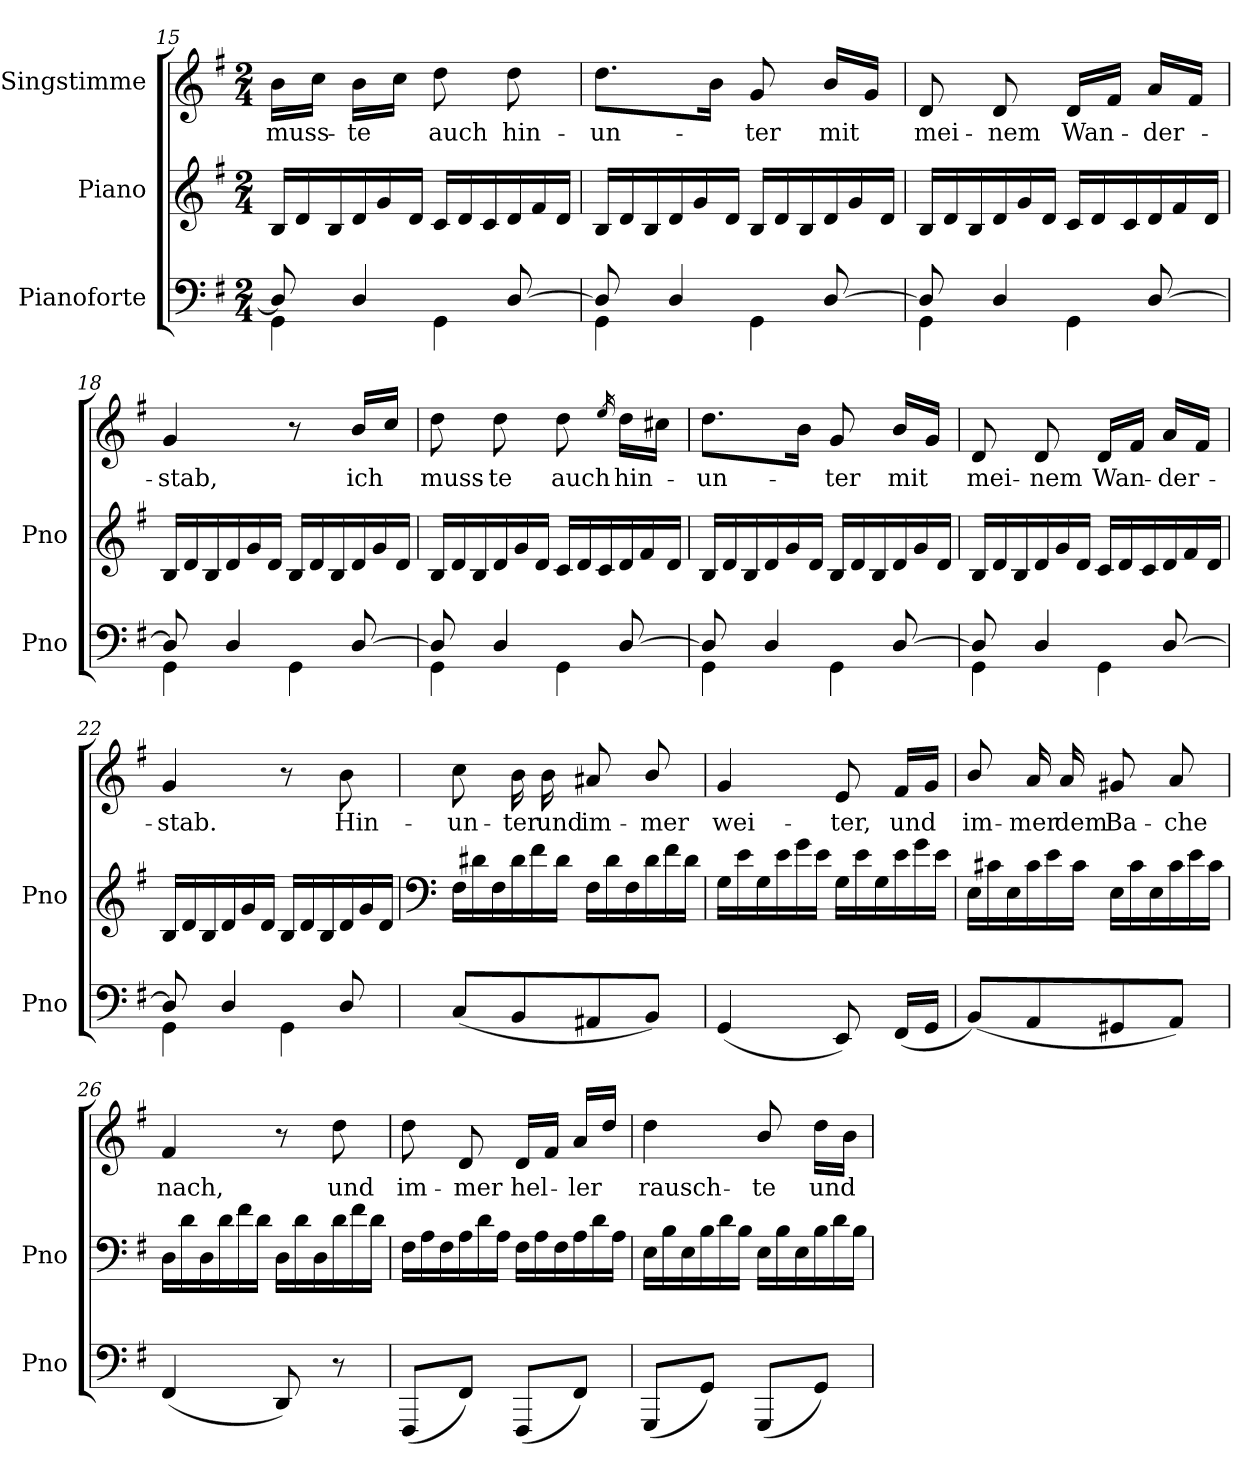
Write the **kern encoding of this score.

**kern	**kern	**kern	**text
*part3	*part2	*part1	*part1
*staff3	*staff2	*staff1	*staff1
*I"Pianoforte	*I"Piano	*I"Singstimme	*
*I'Pno	*I'Pno	*	*
*clefF4	*clefG2	*clefG2	*
*k[f#]	*k[f#]	*k[f#]	*
*M2/4	*M2/4	*M2/4	*
=15	=15	=15	=15
*^	*	*	*
*	*	*Xtuplet	*	*
8D/]	4GG\	24B/LL	16b\LL	muss-
.	.	24d/	.	.
.	.	.	16cc\JJ	.
.	.	24B/	.	.
4D/	.	24d/	16b\LL	-te
.	.	24g/	.	.
.	.	.	16cc\JJ	.
.	.	24d/JJ	.	.
.	4GG\	24c/LL	8dd\	auch
.	.	24d/	.	.
.	.	24c/	.	.
[8D/	.	24d/	8dd\	hin-
.	.	24f#/	.	.
.	.	24d/JJ	.	.
=16	=16	=16	=16	=16
8D/]	4GG\	24B/LL	8.dd\L	-un-
.	.	24d/	.	.
.	.	24B/	.	.
4D/	.	24d/	.	.
.	.	24g/	.	.
.	.	.	16b\Jk	.
.	.	24d/JJ	.	.
.	4GG\	24B/LL	8g/	-ter
.	.	24d/	.	.
.	.	24B/	.	.
[8D/	.	24d/	16b/LL	mit
.	.	24g/	.	.
.	.	.	16g/JJ	.
.	.	24d/JJ	.	.
=17	=17	=17	=17	=17
8D/]	4GG\	24B/LL	8d/	mei-
.	.	24d/	.	.
.	.	24B/	.	.
4D/	.	24d/	8d/	-nem
.	.	24g/	.	.
.	.	24d/JJ	.	.
.	4GG\	24c/LL	16d/LL	Wan-
.	.	24d/	.	.
.	.	.	16f#/JJ	.
.	.	24c/	.	.
[8D/	.	24d/	16a/LL	-der-
.	.	24f#/	.	.
.	.	.	16f#/JJ	.
.	.	24d/JJ	.	.
=18	=18	=18	=18	=18
8D/]	4GG\	24B/LL	4g/	-stab,
.	.	24d/	.	.
.	.	24B/	.	.
4D/	.	24d/	.	.
.	.	24g/	.	.
.	.	24d/JJ	.	.
.	4GG\	24B/LL	8r	.
.	.	24d/	.	.
.	.	24B/	.	.
[8D/	.	24d/	16b/LL	ich
.	.	24g/	.	.
.	.	.	16cc/JJ	.
.	.	24d/JJ	.	.
=19	=19	=19	=19	=19
8D/]	4GG\	24B/LL	8dd\	muss-
.	.	24d/	.	.
.	.	24B/	.	.
4D/	.	24d/	8dd\	-te
.	.	24g/	.	.
.	.	24d/JJ	.	.
.	4GG\	24c/LL	8dd\	auch
.	.	24d/	.	.
.	.	24c/	.	.
.	.	.	16qee/	.
[8D/	.	24d/	16dd\LL	hin-
.	.	24f#/	.	.
.	.	.	16cc#X\JJ	.
.	.	24d/JJ	.	.
=20	=20	=20	=20	=20
8D/]	4GG\	24B/LL	8.dd\L	-un-
.	.	24d/	.	.
.	.	24B/	.	.
4D/	.	24d/	.	.
.	.	24g/	.	.
.	.	.	16b\Jk	.
.	.	24d/JJ	.	.
.	4GG\	24B/LL	8g/	-ter
.	.	24d/	.	.
.	.	24B/	.	.
[8D/	.	24d/	16b/LL	mit
.	.	24g/	.	.
.	.	.	16g/JJ	.
.	.	24d/JJ	.	.
=21	=21	=21	=21	=21
8D/]	4GG\	24B/LL	8d/	mei-
.	.	24d/	.	.
.	.	24B/	.	.
4D/	.	24d/	8d/	-nem
.	.	24g/	.	.
.	.	24d/JJ	.	.
.	4GG\	24c/LL	16d/LL	Wan-
.	.	24d/	.	.
.	.	.	16f#/JJ	.
.	.	24c/	.	.
[8D/	.	24d/	16a/LL	-der-
.	.	24f#/	.	.
.	.	.	16f#/JJ	.
.	.	24d/JJ	.	.
=22	=22	=22	=22	=22
8D/]	4GG\	24B/LL	4g/	-stab.
.	.	24d/	.	.
.	.	24B/	.	.
4D/	.	24d/	.	.
.	.	24g/	.	.
.	.	24d/JJ	.	.
.	4GG\	24B/LL	8r	.
.	.	24d/	.	.
.	.	24B/	.	.
8D/	.	24d/	8b\	Hin-
.	.	24g/	.	.
.	.	24d/JJ	.	.
*v	*v	*	*	*
=23	=23	=23	=23
*	*clefF4	*	*
(8C/L	24F#\LL	8cc\	-un-
.	24d#X\	.	.
.	24F#\	.	.
8BB/	24d#\	16b\	-ter
.	24f#\	.	.
.	.	16b\	und
.	24d#\JJ	.	.
8AA#X/	24F#\LL	8a#X/	im-
.	24d#\	.	.
.	24F#\	.	.
8BB/J)	24d#\	8b/	-mer
.	24f#\	.	.
.	24d#\JJ	.	.
=24	=24	=24	=24
(4GG/	24G\LL	4g/	wei-
.	24e\	.	.
.	24G\	.	.
.	24e\	.	.
.	24g\	.	.
.	24e\JJ	.	.
8EE/)	24G\LL	8e/	-ter,
.	24e\	.	.
.	24G\	.	.
(16FF#/LL	24e\	16f#/LL	und
.	24g\	.	.
16GG/JJ	.	16g/JJ	.
.	24e\JJ	.	.
=25	=25	=25	=25
(8BB/L)	24E\LL	8b/	im-
.	24c#X\	.	.
.	24E\	.	.
8AA/	24c#\	16a/	-mer
.	24e\	.	.
.	.	16a/	dem
.	24c#\JJ	.	.
8GG#X/	24E\LL	8g#X/	Ba-
.	24c#\	.	.
.	24E\	.	.
8AA/J)	24c#\	8a/	-che
.	24e\	.	.
.	24c#\JJ	.	.
=26	=26	=26	=26
(4FF#/	24D\LL	4f#/	nach,
.	24d\	.	.
.	24D\	.	.
.	24d\	.	.
.	24f#\	.	.
.	24d\JJ	.	.
8DD/)	24D\LL	8r	.
.	24d\	.	.
.	24D\	.	.
8r	24d\	8dd\	und
.	24f#\	.	.
.	24d\JJ	.	.
=27	=27	=27	=27
(8FFF#/L	24F#\LL	8dd\	im-
.	24A\	.	.
.	24F#\	.	.
8FF#/J)	24A\	8d/	-mer
.	24d\	.	.
.	24A\JJ	.	.
(8FFF#/L	24F#\LL	16d/LL	hel-
.	24A\	.	.
.	.	16f#/JJ	.
.	24F#\	.	.
8FF#/J)	24A\	16a/LL	-ler
.	24d\	.	.
.	.	16dd/JJ	.
.	24A\JJ	.	.
=28	=28	=28	=28
(8GGG/L	24E\LL	4dd\	rausch-
.	24B\	.	.
.	24E\	.	.
8GG/J)	24B\	.	.
.	24d\	.	.
.	24B\JJ	.	.
(8GGG/L	24E\LL	8b/	-te
.	24B\	.	.
.	24E\	.	.
8GG/J)	24B\	16dd\LL	und
.	24d\	.	.
.	.	16b\JJ	.
.	24B\JJ	.	.
=	=	=	=
*-	*-	*-	*-
